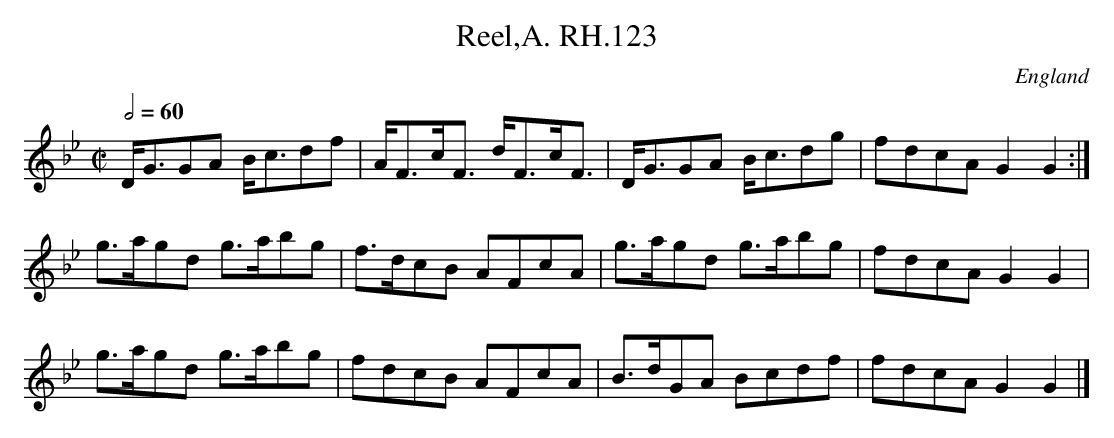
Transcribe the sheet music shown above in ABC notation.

X:1
T:Reel,A. RH.123
L:1/8
M:C|
O:England
Q:1/2=60
K:Bb
D<GGA B<cdf|\
A<Fc<F d<Fc<F|D<GGA B<cdg|fdcA G2G2:|!
g>agd g>abg|f>dcB AFcA|g>agd g>abg|fdcA G2G2|!
g>agd g>abg|fdcB AFcA|B>dGA Bcdf|fdcA G2G2|]
